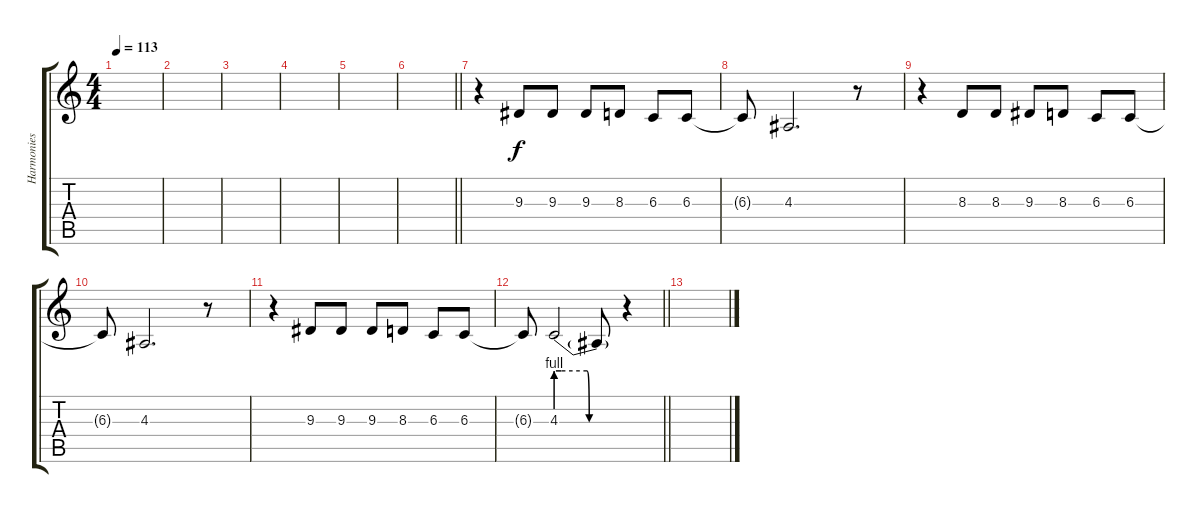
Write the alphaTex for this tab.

\track ("Harmonies 1" "Harmonies ") {instrument tenorsax}
\staff {score tabs}
\tuning (Eb4 Bb3 Gb3 Db3 Ab2 Db2) {hide}
\ts (4 4)
\tempo 113
\clef g2
\ks c
|
|
|
|
|
\barLineRight lightlight
|
\section ("" "")
r.4 9.3.8 9.3.8 9.3.8 8.3.8 6.3.8 6.3.8 |
6.3{t}.8 4.3.2{d} r.8 |
r.4 8.3.8 8.3.8 9.3.8 8.3.8 6.3.8 6.3.8 |
6.3{t}.8 4.3.2{d} r.8 |
r.4 9.3.8 9.3.8 9.3.8 8.3.8 6.3.8 6.3.8 |
\barLineRight lightlight
6.3{t}.8 4.3{be (custom 0 4 5 4 28 4 30 0 60 0)}.2 4.3{t}.8 r.4 |
\section ("" "")
